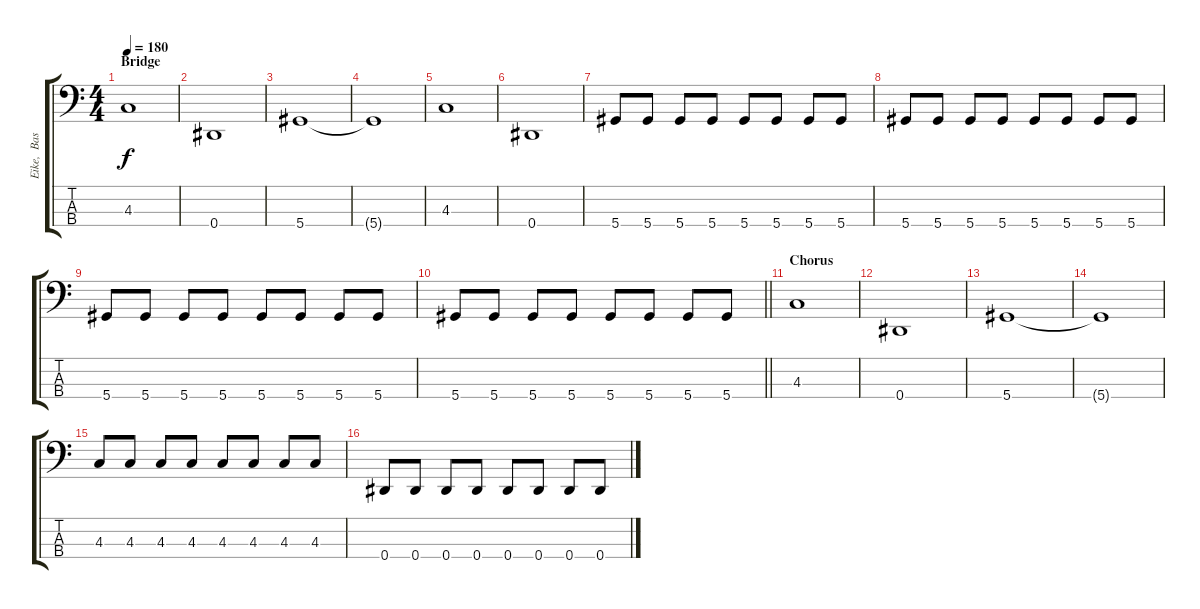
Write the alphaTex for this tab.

\track ("Eike,  Bass" "Eike,  Bas") {instrument electricbassfinger}
\staff {score tabs}
\tuning (Gb2 Db2 Ab1 Eb1) {hide}
\ts (4 4)
\section ("" "Bridge")
\tempo 180
\clef f4
\ks c
4.3.1{dy f} |
0.4.1 |
5.4.1 |
5.4{t}.1 |
4.3.1 |
0.4.1 |
5.4.8 5.4.8 5.4.8 5.4.8 5.4.8 5.4.8 5.4.8 5.4.8 |
5.4.8 5.4.8 5.4.8 5.4.8 5.4.8 5.4.8 5.4.8 5.4.8 |
5.4.8 5.4.8 5.4.8 5.4.8 5.4.8 5.4.8 5.4.8 5.4.8 |
\barLineRight lightlight
5.4.8 5.4.8 5.4.8 5.4.8 5.4.8 5.4.8 5.4.8 5.4.8 |
\section ("" "Chorus")
4.3.1 |
0.4.1 |
5.4.1 |
5.4{t}.1 |
4.3.8 4.3.8 4.3.8 4.3.8 4.3.8 4.3.8 4.3.8 4.3.8 |
0.4.8 0.4.8 0.4.8 0.4.8 0.4.8 0.4.8 0.4.8 0.4.8
